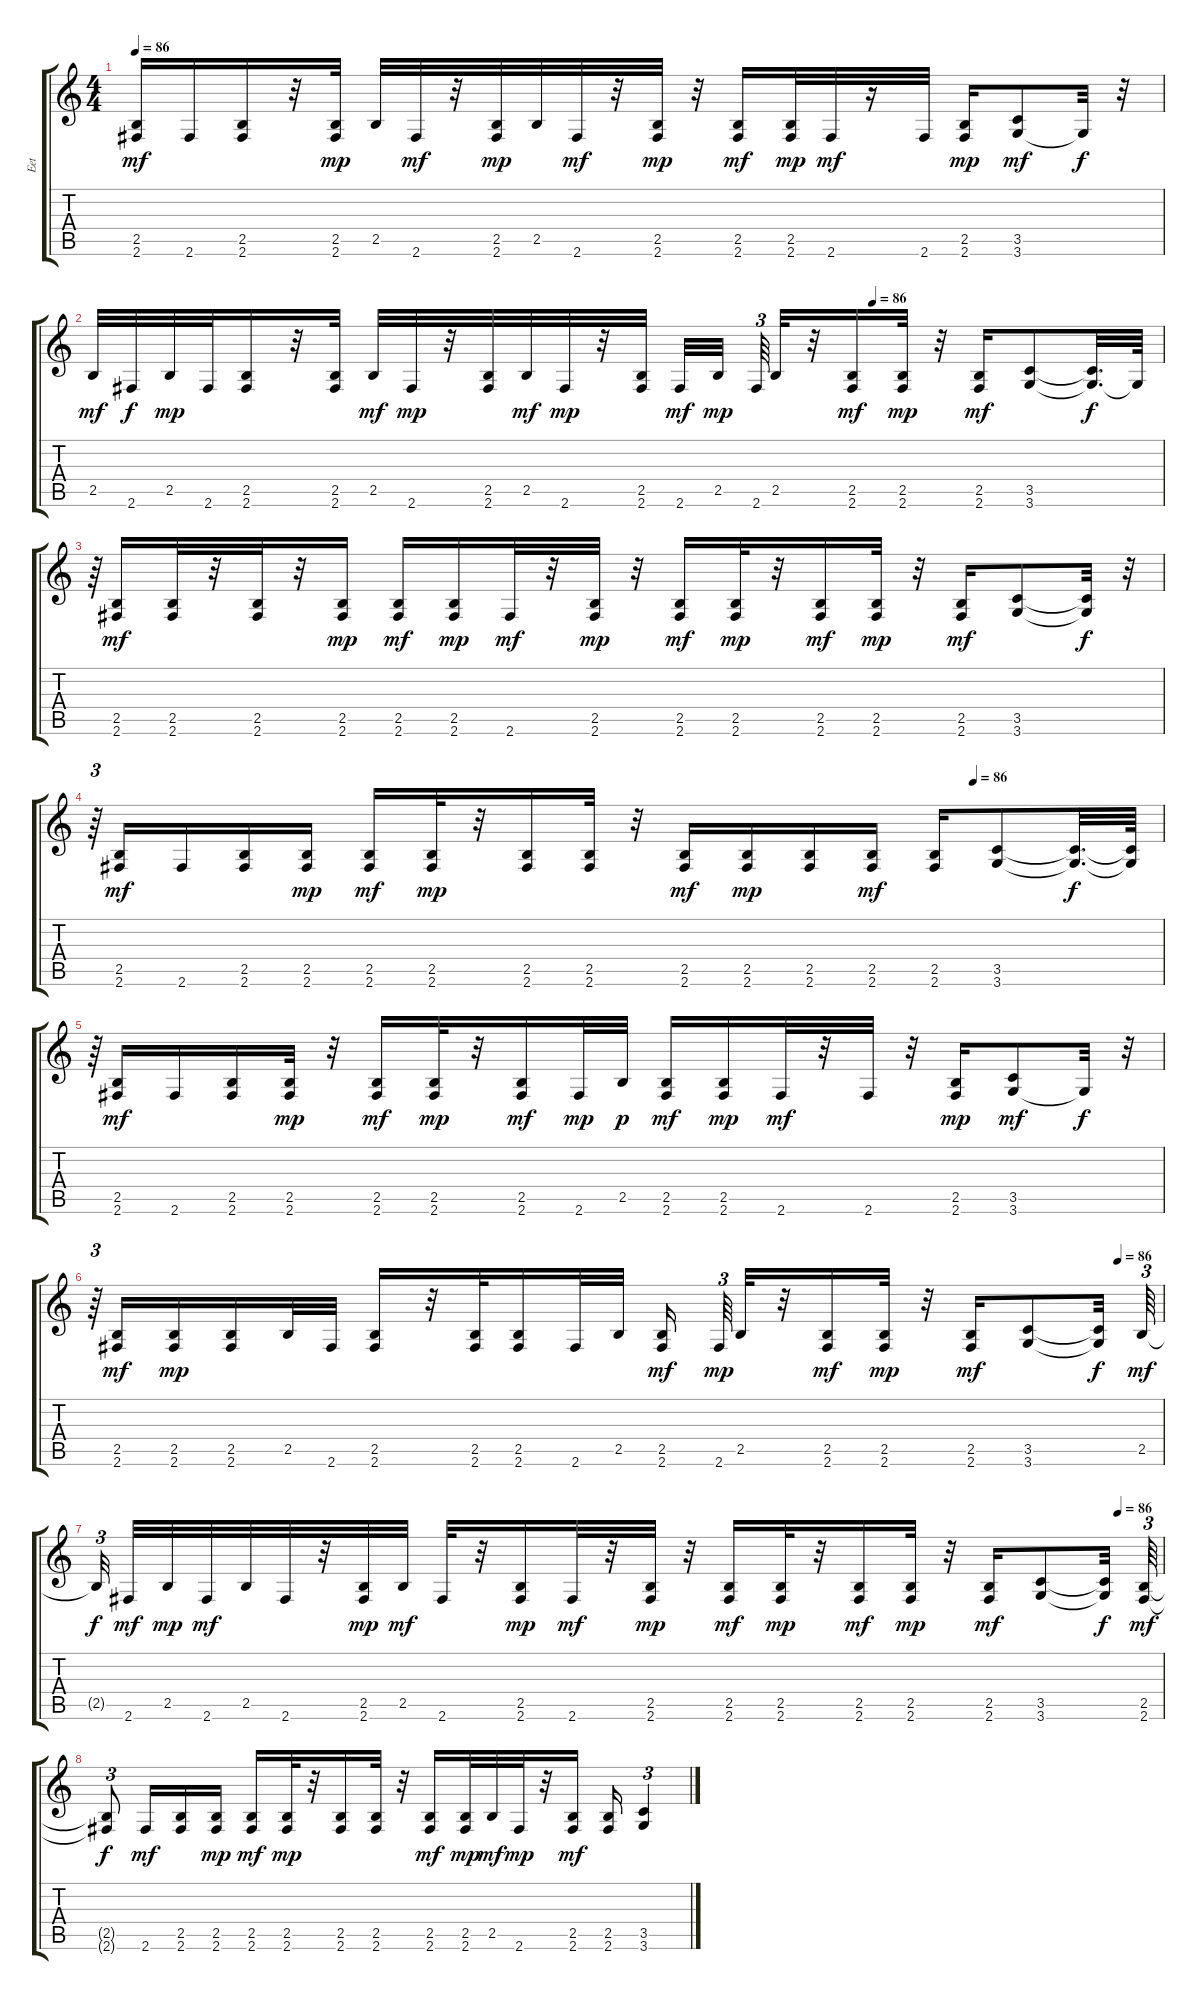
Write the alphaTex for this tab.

\track ("Eet" "Eet") {instrument overdrivenguitar}
\staff {score tabs}
\tuning (E4 B3 G3 D3 A2 E2) {hide}
\ts (4 4)
\tempo 86
\clef g2
\ks c
(2.5 2.6).16{dy mf} 2.6.16 (2.5 2.6).16 r.32 (2.5 2.6).32{dy mp} 2.5.32 2.6.32{dy mf} r.32 (2.5 2.6).32{dy mp} 2.5.32 2.6.32{dy mf} r.32 (2.5 2.6).32{dy mp} r.32 (2.5 2.6).16{dy mf} (2.5 2.6).32{dy mp} 2.6.32{dy mf} r.16 2.6.32 (2.5 2.6).16{dy mp} (3.5 3.6).8{dy mf} 3.6{t}.32{dy f} r.32 |
\tempo (86 0.7291666666666666)
2.5.32{dy mf} 2.6.32{dy f} 2.5.32{dy mp} 2.6.32 (2.5 2.6).16 r.32 (2.5 2.6).32 2.5.32{dy mf} 2.6.32{dy mp} r.32 (2.5 2.6).32 2.5.32{dy mf} 2.6.32{dy mp} r.32 (2.5 2.6).32 2.6.32{dy mf} 2.5.32{dy mp beam splitsecondary} 2.6.64{tu (3 2)} 2.5.32 r.32 (2.5 2.6).16{dy mf} (2.5 2.6).32{dy mp} r.32 (2.5 2.6).16{dy mf} (3.5 3.6).8 (3.5{t} 3.6{t}).32{d dy f} 3.6{t}.64 |
r.64{tu (3 2)} (2.5 2.6).16{dy mf} (2.5 2.6).32 r.32 (2.5 2.6).32 r.32 (2.5 2.6).16{dy mp} (2.5 2.6).16{dy mf} (2.5 2.6).16{dy mp} 2.6.32{dy mf} r.32 (2.5 2.6).32{dy mp} r.32 (2.5 2.6).16{dy mf} (2.5 2.6).32{dy mp} r.32 (2.5 2.6).16{dy mf} (2.5 2.6).32{dy mp} r.32 (2.5 2.6).16{dy mf} (3.5 3.6).8 (3.5{t} 3.6{t}).32{dy f} r.32{tu (3 2)} |
\tempo (86 0.8229166666666666)
r.64{tu (3 2)} (2.5 2.6).16{dy mf} 2.6.16 (2.5 2.6).16 (2.5 2.6).16{dy mp} (2.5 2.6).16{dy mf} (2.5 2.6).32{dy mp} r.32 (2.5 2.6).16 (2.5 2.6).32 r.32 (2.5 2.6).16{dy mf} (2.5 2.6).16{dy mp} (2.5 2.6).16 (2.5 2.6).16{dy mf} (2.5 2.6).16 (3.5 3.6).8 (3.5{t} 3.6{t}).32{d dy f} (3.5{t} 3.6{t}).64 |
r.64{tu (3 2)} (2.5 2.6).16{dy mf} 2.6.16 (2.5 2.6).16 (2.5 2.6).32{dy mp} r.32 (2.5 2.6).16{dy mf} (2.5 2.6).32{dy mp} r.32 (2.5 2.6).16{dy mf} 2.6.32{dy mp} 2.5.32{dy p} (2.5 2.6).16{dy mf} (2.5 2.6).16{dy mp} 2.6.32{dy mf} r.32 2.6.32 r.32 (2.5 2.6).16{dy mp} (3.5 3.6).8{dy mf} 3.6{t}.32{dy f} r.32{tu (3 2)} |
\tempo (86 0.9583333333333334)
r.64{tu (3 2)} (2.5 2.6).16{dy mf} (2.5 2.6).16{dy mp} (2.5 2.6).16 2.5.32 2.6.32 (2.5 2.6).16 r.32 (2.5 2.6).32 (2.5 2.6).16 2.6.32 2.5.32 (2.5 2.6).16{dy mf beam splitsecondary} 2.6.64{tu (3 2) dy mp} 2.5.32 r.32 (2.5 2.6).16{dy mf} (2.5 2.6).32{dy mp} r.32 (2.5 2.6).16{dy mf} (3.5 3.6).8 (3.5{t} 3.6{t}).32{dy f} 2.5.64{tu (3 2) dy mf} |
\tempo (86 0.9583333333333334)
2.5{t}.32{tu (3 2) dy f beam splitsecondary} 2.6.32{dy mf} 2.5.32{dy mp} 2.6.32{dy mf} 2.5.32 2.6.32 r.32 (2.5 2.6).32{dy mp} 2.5.32{dy mf} 2.6.32 r.32 (2.5 2.6).16{dy mp} 2.6.32{dy mf} r.32 (2.5 2.6).32{dy mp} r.32 (2.5 2.6).16{dy mf} (2.5 2.6).32{dy mp} r.32 (2.5 2.6).16{dy mf} (2.5 2.6).32{dy mp} r.32 (2.5 2.6).16{dy mf} (3.5 3.6).8 (3.5{t} 3.6{t}).32{dy f} (2.5 2.6).64{tu (3 2) dy mf} |
(2.5{t} 2.6{t}).8{tu (3 2) dy f} 2.6.16{dy mf} (2.5 2.6).16 (2.5 2.6).16{dy mp} (2.5 2.6).16{dy mf} (2.5 2.6).32{dy mp} r.32 (2.5 2.6).16 (2.5 2.6).32 r.32 (2.5 2.6).16{dy mf} (2.5 2.6).32{dy mp} 2.5.32{dy mf} 2.6.32{dy mp} r.32 (2.5 2.6).16{dy mf} (2.5 2.6).16 (3.5 3.6).4{tu (3 2)}
